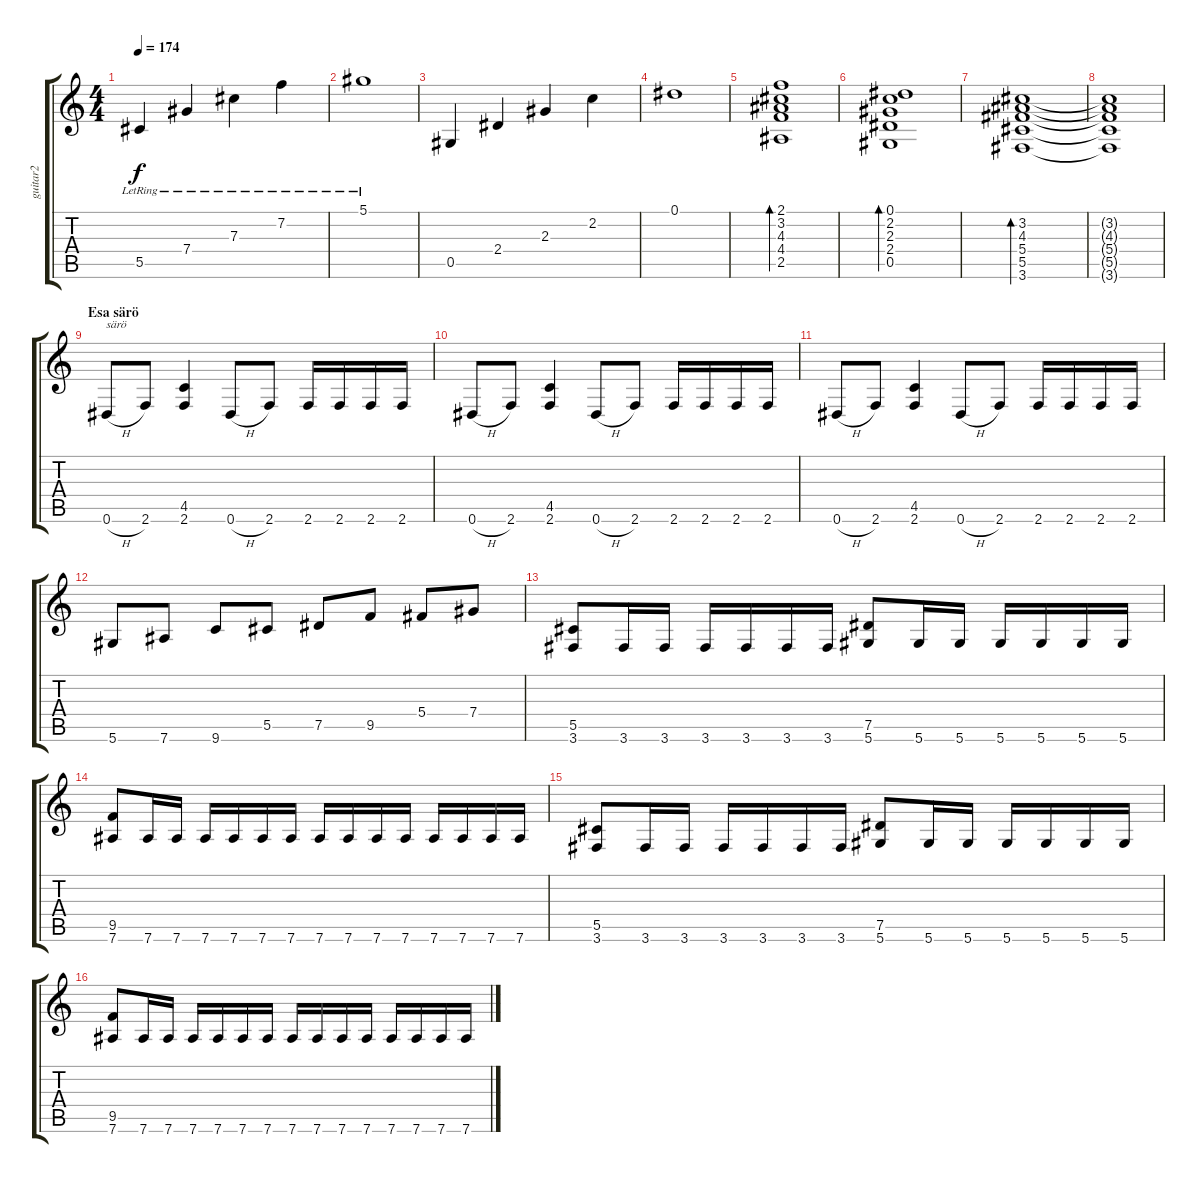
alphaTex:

\track ("guitar2" "guitar2") {instrument overdrivenguitar}
\staff {score tabs}
\tuning (Eb4 Bb3 Gb3 Db3 Ab2 Eb2) {hide}
\ts (4 4)
\tempo 174
\clef g2
\ks c
5.5{lr}.4{dy f} 7.4{lr}.4 7.3{lr}.4 7.2{lr}.4 |
5.1{lr}.1 |
0.5.4 2.4.4 2.3.4 2.2.4 |
0.1.1 |
(2.1 3.2 4.3 4.4 2.5).1{bd 120} |
(0.1 2.2 2.3 2.4 0.5).1{bd 120} |
(3.2 4.3 5.4 5.5 3.6).1{bd 120} |
(3.2{t} 4.3{t} 5.4{t} 5.5{t} 3.6{t}).1 |
\section ("" "Esa särö")
0.6{h}.8{txt "särö" instrument overdrivenguitar} 2.6.8 (4.5 2.6).4 0.6{h}.8 2.6.8 2.6.16 2.6.16 2.6.16 2.6.16 |
0.6{h}.8 2.6.8 (4.5 2.6).4 0.6{h}.8 2.6.8 2.6.16 2.6.16 2.6.16 2.6.16 |
0.6{h}.8 2.6.8 (4.5 2.6).4 0.6{h}.8 2.6.8 2.6.16 2.6.16 2.6.16 2.6.16 |
5.6.8 7.6.8 9.6.8 5.5.8 7.5.8 9.5.8 5.4.8 7.4.8 |
(5.5 3.6).8 3.6.16 3.6.16 3.6.16 3.6.16 3.6.16 3.6.16 (7.5 5.6).8 5.6.16 5.6.16 5.6.16 5.6.16 5.6.16 5.6.16 |
(9.5 7.6).8 7.6.16 7.6.16 7.6.16 7.6.16 7.6.16 7.6.16 7.6.16 7.6.16 7.6.16 7.6.16 7.6.16 7.6.16 7.6.16 7.6.16 |
(5.5 3.6).8 3.6.16 3.6.16 3.6.16 3.6.16 3.6.16 3.6.16 (7.5 5.6).8 5.6.16 5.6.16 5.6.16 5.6.16 5.6.16 5.6.16 |
(9.5 7.6).8 7.6.16 7.6.16 7.6.16 7.6.16 7.6.16 7.6.16 7.6.16 7.6.16 7.6.16 7.6.16 7.6.16 7.6.16 7.6.16 7.6.16
